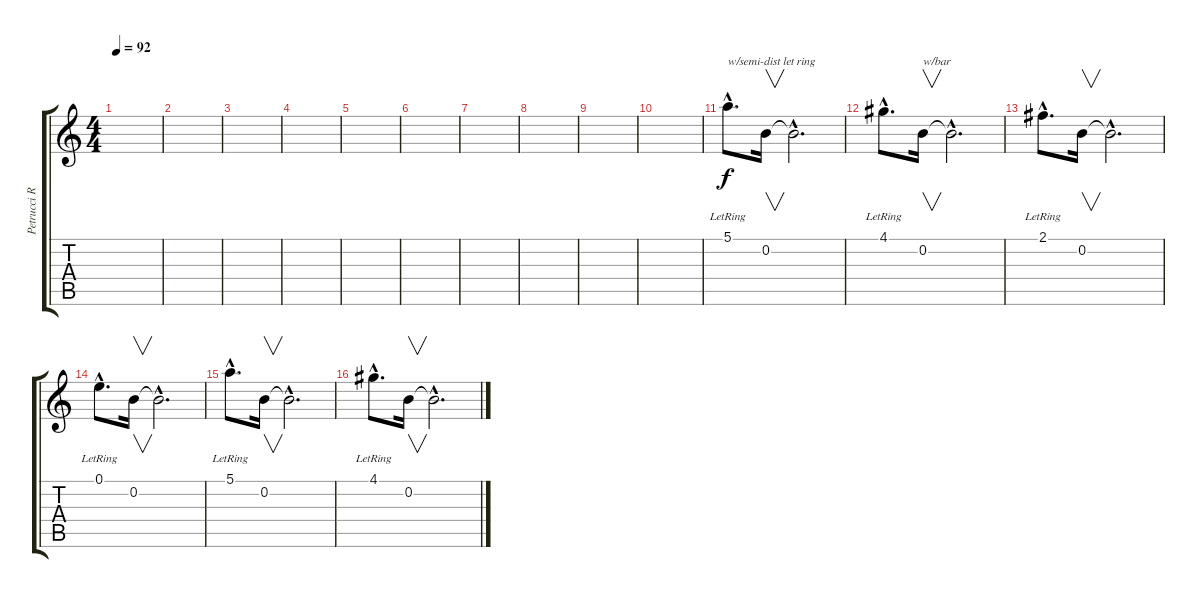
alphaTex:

\track ("Petrucci Riffs" "Petrucci R") {instrument distortionguitar}
\staff {score tabs}
\tuning (E4 B3 G3 D3 A2 E2) {hide}
\ts (4 4)
\tempo 92
\clef g2
\ks c
|
|
|
|
|
|
|
|
|
|
5.1{hac lr}.8{d txt "w/semi-dist let ring"} 0.2.16{v} 0.2{hac t}.2{d} |
4.1{hac lr}.8{d} 0.2.16{v txt "w/bar"} 0.2{hac t}.2{d} |
2.1{hac lr}.8{d} 0.2.16{v} 0.2{hac t}.2{d} |
0.1{hac lr}.8{d} 0.2.16{v} 0.2{hac t}.2{d} |
5.1{hac lr}.8{d} 0.2.16{v} 0.2{hac t}.2{d} |
4.1{hac lr}.8{d} 0.2.16{v} 0.2{hac t}.2{d}
